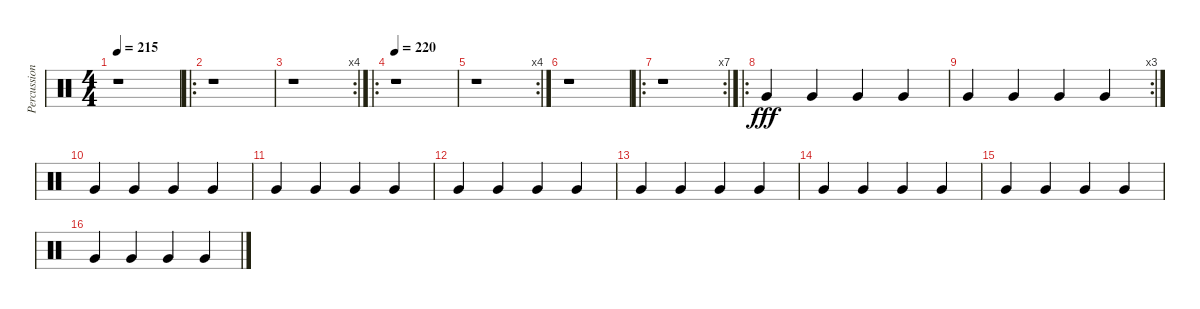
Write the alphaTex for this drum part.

\track ("Percussions2" "Percussion") {instrument percussion}
\staff {score}
\articulation defaults
\ts (4 4)
\tempo 215
\tempo 223
\tempo 215
\clef neutral
\ks c
r.1{dy fff} |
\ro
r.1 |
\rc 4
r.1 |
\ro
\tempo 220
r.1 |
\rc 4
r.1 |
r.1 |
\ro
\rc 7
r.1 |
\ro "Very Low Tom (hit)".4 "Very Low Tom (hit)".4 "Very Low Tom (hit)".4 "Very Low Tom (hit)".4
|
\rc 3 "Very Low Tom (hit)".4 "Very Low Tom (hit)".4 "Very Low Tom (hit)".4 "Very Low Tom (hit)".4
|
"Very Low Tom (hit)".4 "Very Low Tom (hit)".4 "Very Low Tom (hit)".4 "Very Low Tom (hit)".4 |
"Very Low Tom (hit)".4 "Very Low Tom (hit)".4 "Very Low Tom (hit)".4 "Very Low Tom (hit)".4 |
"Very Low Tom (hit)".4 "Very Low Tom (hit)".4 "Very Low Tom (hit)".4 "Very Low Tom (hit)".4 |
"Very Low Tom (hit)".4 "Very Low Tom (hit)".4 "Very Low Tom (hit)".4 "Very Low Tom (hit)".4 |
"Very Low Tom (hit)".4 "Very Low Tom (hit)".4 "Very Low Tom (hit)".4 "Very Low Tom (hit)".4 |
"Very Low Tom (hit)".4 "Very Low Tom (hit)".4 "Very Low Tom (hit)".4 "Very Low Tom (hit)".4 |
"Very Low Tom (hit)".4 "Very Low Tom (hit)".4 "Very Low Tom (hit)".4 "Very Low Tom (hit)".4
